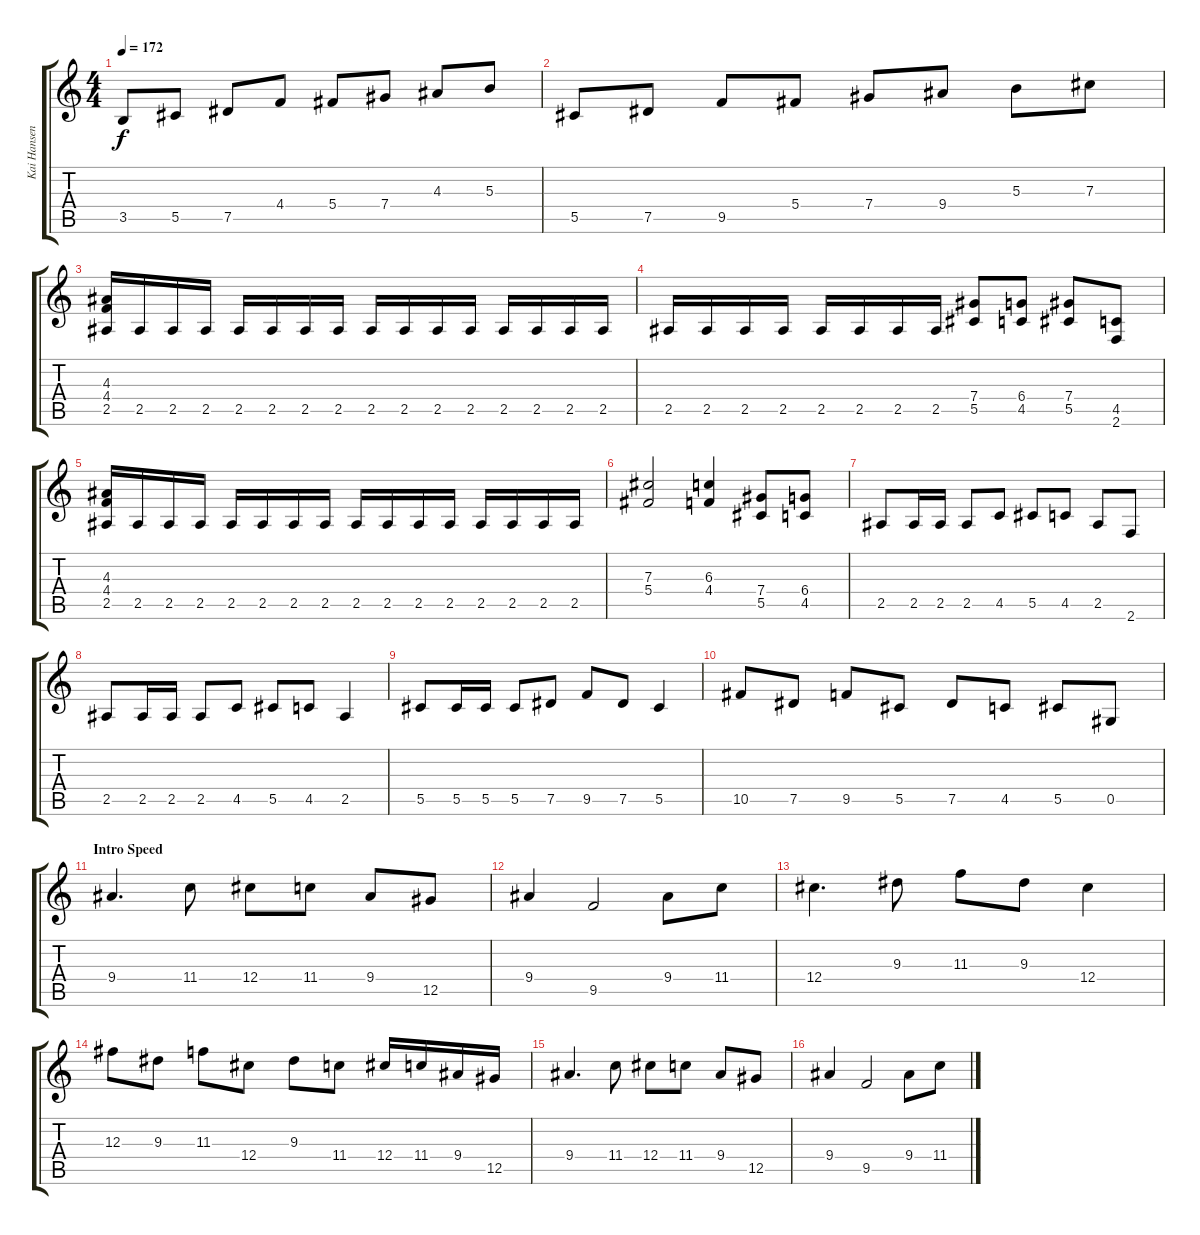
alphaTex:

\track ("Kai Hansen - Guitar" "Kai Hansen") {instrument distortionguitar}
\staff {score tabs}
\tuning (Eb4 Bb3 Gb3 Db3 Ab2 Eb2) {hide}
\ts (4 4)
\tempo 172
\clef g2
\ks c
3.5.8{dy f} 5.5.8 7.5.8 4.4.8 5.4.8 7.4.8 4.3.8 5.3.8 |
5.5.8 7.5.8 9.5.8 5.4.8 7.4.8 9.4.8 5.3.8 7.3.8 |
(4.3 4.4 2.5).16 2.5.16 2.5.16 2.5.16 2.5.16 2.5.16 2.5.16 2.5.16 2.5.16 2.5.16 2.5.16 2.5.16 2.5.16 2.5.16 2.5.16 2.5.16 |
2.5.16 2.5.16 2.5.16 2.5.16 2.5.16 2.5.16 2.5.16 2.5.16 (7.4 5.5).8 (6.4 4.5).8 (7.4 5.5).8 (4.5 2.6).8 |
(4.3 4.4 2.5).16 2.5.16 2.5.16 2.5.16 2.5.16 2.5.16 2.5.16 2.5.16 2.5.16 2.5.16 2.5.16 2.5.16 2.5.16 2.5.16 2.5.16 2.5.16 |
(7.3 5.4).2 (6.3 4.4).4 (7.4 5.5).8 (6.4 4.5).8 |
2.5.8 2.5.16 2.5.16 2.5.8 4.5.8 5.5.8 4.5.8 2.5.8 2.6.8 |
2.5.8 2.5.16 2.5.16 2.5.8 4.5.8 5.5.8 4.5.8 2.5.4 |
5.5.8 5.5.16 5.5.16 5.5.8 7.5.8 9.5.8 7.5.8 5.5.4 |
10.5.8 7.5.8 9.5.8 5.5.8 7.5.8 4.5.8 5.5.8 0.5.8 |
\section ("" "Intro Speed")
9.4.4{d} 11.4.8 12.4.8 11.4.8 9.4.8 12.5.8 |
9.4.4 9.5.2 9.4.8 11.4.8 |
12.4.4{d} 9.3.8 11.3.8 9.3.8 12.4.4 |
12.3.8 9.3.8 11.3.8 12.4.8 9.3.8 11.4.8 12.4.16 11.4.16 9.4.16 12.5.16 |
9.4.4{d} 11.4.8 12.4.8 11.4.8 9.4.8 12.5.8 |
9.4.4 9.5.2 9.4.8 11.4.8
